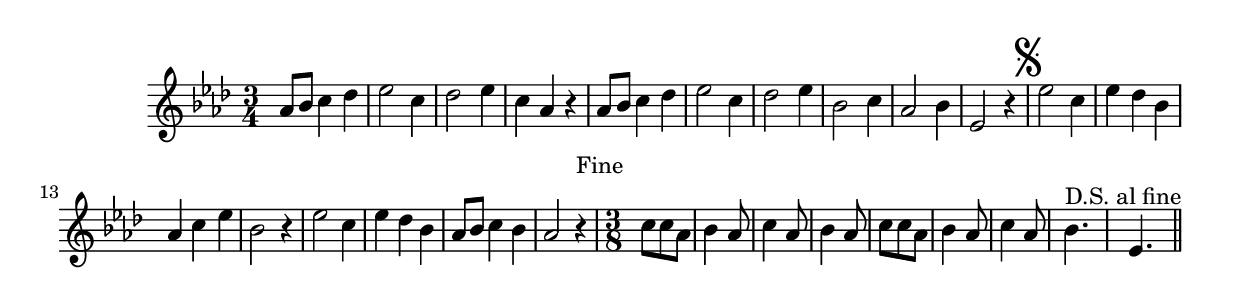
\version "2.19.49"
%{\header {
  title = "folk song"
  composer = "anonymous"
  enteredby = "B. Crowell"
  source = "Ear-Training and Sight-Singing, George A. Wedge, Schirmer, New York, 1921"
}%}
\score{{\key as \major
\time 3/4
%{\tempo 4=90
%}\relative as' {
  as8 bes c4 des | es2 c4 | des2 es4 | c4 as r | as8 bes8 c4 des | es2 c4 | des2 es4 | bes2 c4 |
  as2 bes4 | es,2 r4 \mark \markup { \musicglyph #"scripts.segno" }
  es'2 c4 | es4 des bes | as c es | bes2 r4 | es2 c4 | es4 des bes | as8 bes c4 bes | as2 r4^\markup{\column { "Fine" " " }} |
  \time 3/8
  c8 c as | bes4 as8 | c4 as8 | bes4 as8 |   c8 c as | bes4 as8 | c4 as8 | bes4.^\markup{"D.S. al fine"}  | es,4.
  \bar "||"
}


}}